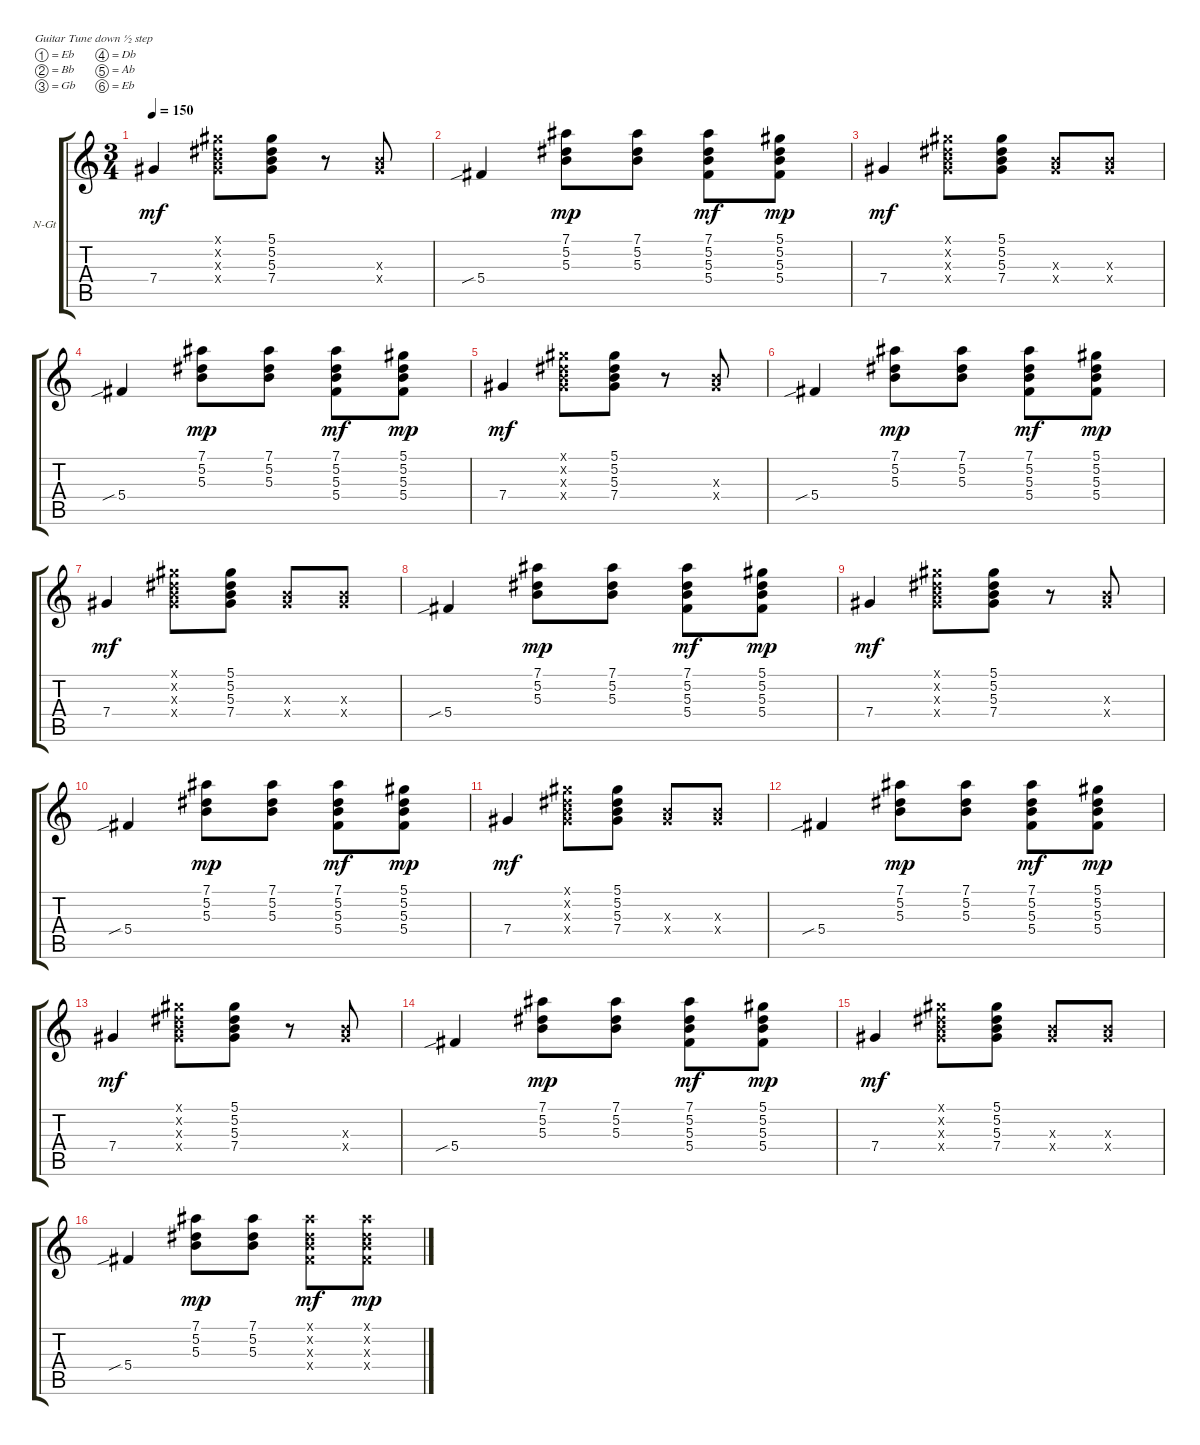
\bracketExtendMode groupsimilarinstruments
\firstSystemTrackNameOrientation horizontal
\otherSystemsTrackNameOrientation horizontal
\track ("Nylon Guitar" "N-Gt") {instrument acousticguitarnylon}
\staff {score tabs}
\tuning (Eb4 Bb3 Gb3 Db3 Ab2 Eb2)
\ts (3 4)
\tempo 150
\clef g2
\ks c
7.4.4{dy mf instrument acousticguitarnylon} (7.4{x} 5.3{x} 5.2{x} 5.1{x}).8 (7.4 5.3 5.2 5.1).8 r.8 (5.3{x} 7.4{x}).8 |
5.4{sib}.4 (5.3 5.2 7.1).8{dy mp} (5.3 5.2 7.1).8 (7.1 5.2 5.3 5.4).8{dy mf} (5.1 5.4 5.3 5.2).8{dy mp} |
7.4.4{dy mf} (7.4{x} 5.3{x} 5.2{x} 5.1{x}).8 (7.4 5.3 5.2 5.1).8 (7.4{x} 5.3{x}).8 (5.3{x} 7.4{x}).8 |
5.4{sib}.4 (5.3 5.2 7.1).8{dy mp} (5.3 5.2 7.1).8 (7.1 5.2 5.3 5.4).8{dy mf} (5.1 5.4 5.3 5.2).8{dy mp} |
7.4.4{dy mf} (7.4{x} 5.3{x} 5.2{x} 5.1{x}).8 (7.4 5.3 5.2 5.1).8 r.8 (5.3{x} 7.4{x}).8 |
5.4{sib}.4 (5.3 5.2 7.1).8{dy mp} (5.3 5.2 7.1).8 (7.1 5.2 5.3 5.4).8{dy mf} (5.1 5.4 5.3 5.2).8{dy mp} |
7.4.4{dy mf} (7.4{x} 5.3{x} 5.2{x} 5.1{x}).8 (7.4 5.3 5.2 5.1).8 (7.4{x} 5.3{x}).8 (5.3{x} 7.4{x}).8 |
5.4{sib}.4 (5.3 5.2 7.1).8{dy mp} (5.3 5.2 7.1).8 (7.1 5.2 5.3 5.4).8{dy mf} (5.1 5.4 5.3 5.2).8{dy mp} |
7.4.4{dy mf} (7.4{x} 5.3{x} 5.2{x} 5.1{x}).8 (7.4 5.3 5.2 5.1).8 r.8 (5.3{x} 7.4{x}).8 |
5.4{sib}.4 (5.3 5.2 7.1).8{dy mp} (5.3 5.2 7.1).8 (7.1 5.2 5.3 5.4).8{dy mf} (5.1 5.4 5.3 5.2).8{dy mp} |
7.4.4{dy mf} (7.4{x} 5.3{x} 5.2{x} 5.1{x}).8 (7.4 5.3 5.2 5.1).8 (7.4{x} 5.3{x}).8 (5.3{x} 7.4{x}).8 |
5.4{sib}.4 (5.3 5.2 7.1).8{dy mp} (5.3 5.2 7.1).8 (7.1 5.2 5.3 5.4).8{dy mf} (5.1 5.4 5.3 5.2).8{dy mp} |
7.4.4{dy mf} (7.4{x} 5.3{x} 5.2{x} 5.1{x}).8 (7.4 5.3 5.2 5.1).8 r.8 (5.3{x} 7.4{x}).8 |
5.4{sib}.4 (5.3 5.2 7.1).8{dy mp} (5.3 5.2 7.1).8 (7.1 5.2 5.3 5.4).8{dy mf} (5.1 5.4 5.3 5.2).8{dy mp} |
7.4.4{dy mf} (7.4{x} 5.3{x} 5.2{x} 5.1{x}).8 (7.4 5.3 5.2 5.1).8 (7.4{x} 5.3{x}).8 (5.3{x} 7.4{x}).8 |
5.4{sib}.4 (5.3 5.2 7.1).8{dy mp} (5.3 5.2 7.1).8 (7.1{x} 5.2{x} 5.3{x} 5.4{x}).8{dy mf} (7.1{x} 5.4{x} 5.3{x} 5.2{x}).8{dy mp}
